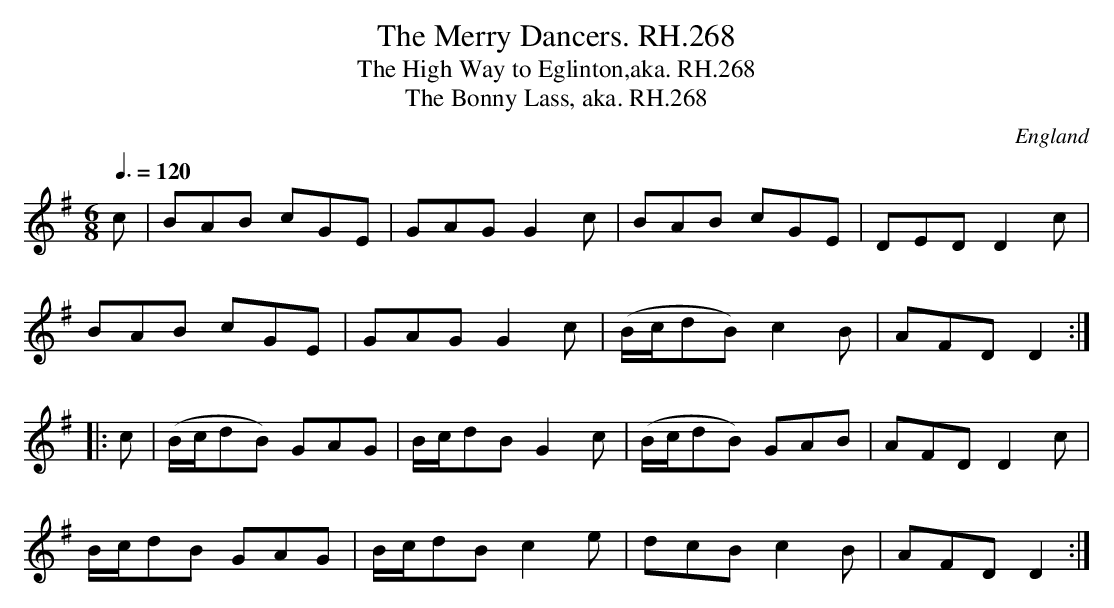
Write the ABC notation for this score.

X:1
T:Merry Dancers. RH.268, The
T:High Way to Eglinton,aka. RH.268, The
T:Bonny Lass, aka. RH.268, The
O:England
M:6/8
L:1/8
Q:3/8=120
K:G
c|BAB cGE|GAG G2c|BAB cGE|DED D2c|
BAB cGE|GAG G2c|(B/c/dB) c2B|AFD D2:|
|:c|(B/c/dB) GAG|B/c/dB G2c|(B/c/dB) GAB|AFD D2c|
B/c/dB GAG|B/c/dB c2e|dcB c2B|AFD D2:|
